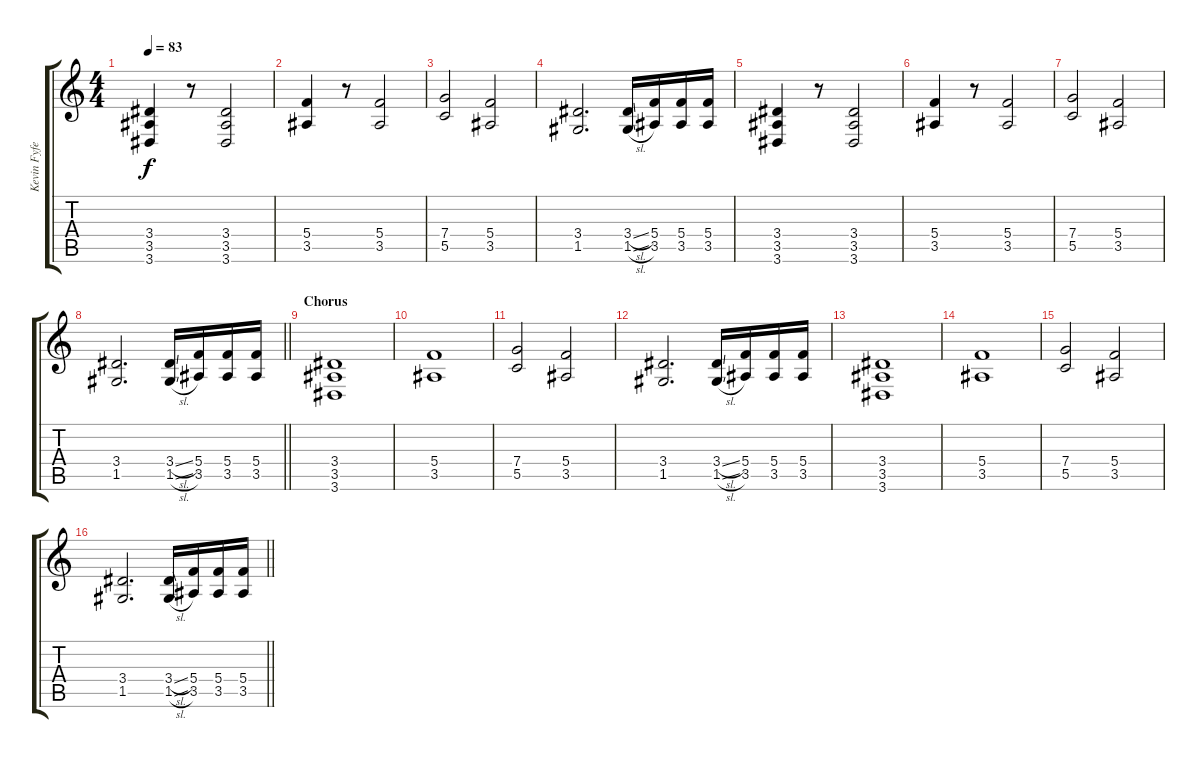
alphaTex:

\track ("Kevin Fyfe Rhythm" "Kevin Fyfe") {instrument distortionguitar}
\staff {score tabs}
\tuning (D4 A3 F3 C3 G2 C2) {hide}
\ts (4 4)
\tempo 83
\clef g2
\ks c
(3.4 3.5 3.6).4{dy f} r.8 (3.4 3.5 3.6).2 |
(5.4 3.5).4 r.8 (5.4 3.5).2 |
(7.4 5.5).2 (5.4 3.5).2 |
(3.4 1.5).2{d} (3.4{sl} 1.5{sl}).16 (5.4 3.5).16 (5.4 3.5).16 (5.4 3.5).16 |
(3.4 3.5 3.6).4 r.8 (3.4 3.5 3.6).2 |
(5.4 3.5).4 r.8 (5.4 3.5).2 |
(7.4 5.5).2 (5.4 3.5).2 |
\barLineRight lightlight
(3.4 1.5).2{d} (3.4{sl} 1.5{sl}).16 (5.4 3.5).16 (5.4 3.5).16 (5.4 3.5).16 |
\section ("" "Chorus")
(3.4 3.5 3.6).1 |
(5.4 3.5).1 |
(7.4 5.5).2 (5.4 3.5).2 |
(3.4 1.5).2{d} (3.4{sl} 1.5{sl}).16 (5.4 3.5).16 (5.4 3.5).16 (5.4 3.5).16 |
(3.4 3.5 3.6).1 |
(5.4 3.5).1 |
(7.4 5.5).2 (5.4 3.5).2 |
\barLineRight lightlight
(3.4 1.5).2{d} (3.4{sl} 1.5{sl}).16 (5.4 3.5).16 (5.4 3.5).16 (5.4 3.5).16
